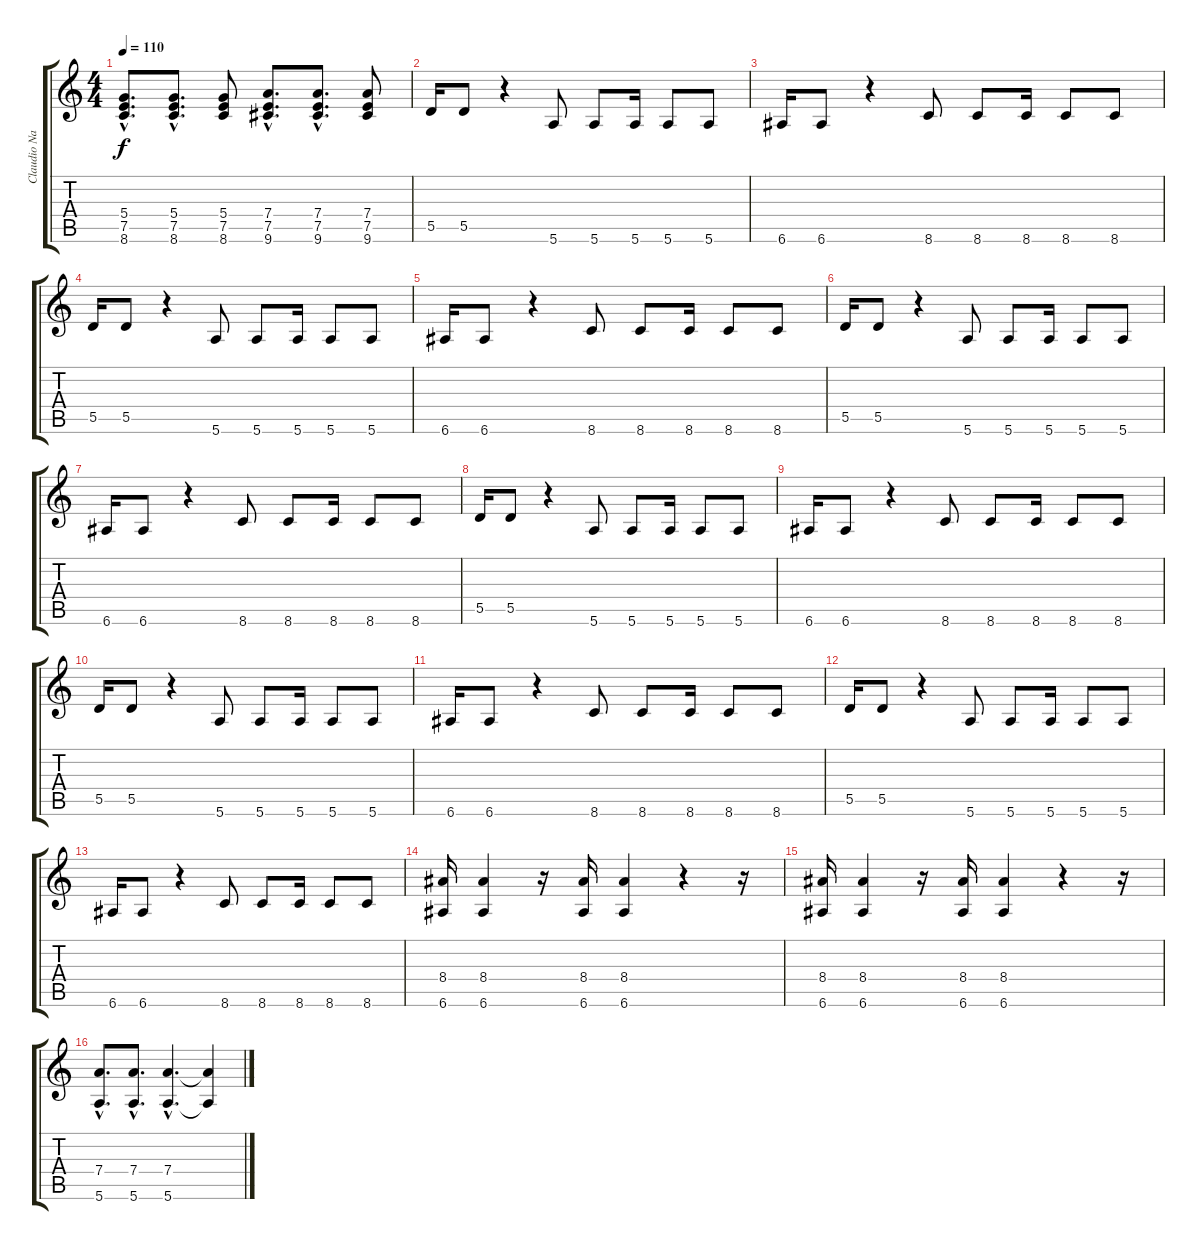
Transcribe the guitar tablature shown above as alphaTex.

\track ("Claudio Narea (Teclado N1)" "Claudio Na") {instrument synthbass2}
\staff {score tabs}
\tuning (E4 B3 G3 D3 A2 E2) {hide}
\ts (4 4)
\tempo 110
\clef g2
\ks c
(5.4{hac} 7.5{hac} 8.6{hac}).8{d dy f} (5.4{hac} 7.5{hac} 8.6{hac}).8{d} (5.4 7.5 8.6).8 (7.4{hac} 7.5{hac} 9.6{hac}).8{d} (7.4{hac} 7.5{hac} 9.6{hac}).8{d} (7.4 7.5 9.6).8 |
5.5.16 5.5.8 r.4 5.6.8 5.6.8 5.6.16 5.6.8 5.6.8 |
6.6.16 6.6.8 r.4 8.6.8 8.6.8 8.6.16 8.6.8 8.6.8 |
5.5.16 5.5.8 r.4 5.6.8 5.6.8 5.6.16 5.6.8 5.6.8 |
6.6.16 6.6.8 r.4 8.6.8 8.6.8 8.6.16 8.6.8 8.6.8 |
5.5.16 5.5.8 r.4 5.6.8 5.6.8 5.6.16 5.6.8 5.6.8 |
6.6.16 6.6.8 r.4 8.6.8 8.6.8 8.6.16 8.6.8 8.6.8 |
5.5.16 5.5.8 r.4 5.6.8 5.6.8 5.6.16 5.6.8 5.6.8 |
6.6.16 6.6.8 r.4 8.6.8 8.6.8 8.6.16 8.6.8 8.6.8 |
5.5.16 5.5.8 r.4 5.6.8 5.6.8 5.6.16 5.6.8 5.6.8 |
6.6.16 6.6.8 r.4 8.6.8 8.6.8 8.6.16 8.6.8 8.6.8 |
5.5.16 5.5.8 r.4 5.6.8 5.6.8 5.6.16 5.6.8 5.6.8 |
6.6.16 6.6.8 r.4 8.6.8 8.6.8 8.6.16 8.6.8 8.6.8 |
(8.4 6.6).16 (8.4 6.6).4 r.16 (8.4 6.6).16 (8.4 6.6).4 r.4 r.16 |
(8.4 6.6).16 (8.4 6.6).4 r.16 (8.4 6.6).16 (8.4 6.6).4 r.4 r.16 |
(7.4{hac} 5.6{hac}).8{d} (7.4{hac} 5.6{hac}).8{d} (7.4{hac} 5.6{hac}).4{d} (7.4{t} 5.6{t}).4
